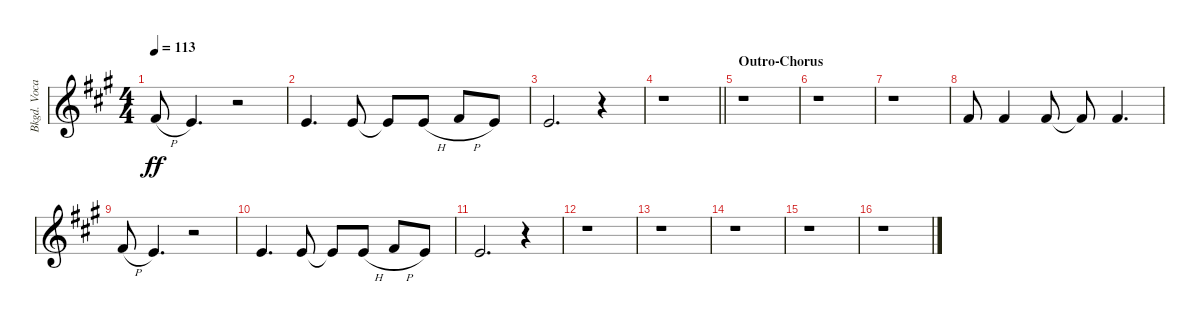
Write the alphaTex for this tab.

\track ("Bkgd. Vocal 2" "Bkgd. Voca") {instrument lead6voice}
\staff {score}
\tuning (E4 B3 G3 D3 A2 E2) {hide}
\ts (4 4)
\tempo 113
\clef g2
\ks f#minor
7.2{h}.8{dy ff} 5.2.4{d} r.2 |
5.2.4{d} 5.2.8 5.2{t}.8 5.2{h}.8 7.2{h}.8 5.2.8 |
5.2.2{d} r.4 |
\barLineRight lightlight
r.1 |
\section ("" "Outro-Chorus")
r.1 |
r.1 |
r.1 |
7.2.8 7.2.4 7.2.8 7.2{t}.8 7.2.4{d} |
7.2{h}.8 5.2.4{d} r.2 |
9.3.4{d} 9.3.8 9.3{t}.8 9.3{h}.8 11.3{h}.8 9.3.8 |
5.2.2{d} r.4 |
r.1 |
r.1 |
r.1 |
r.1 |
r.1
